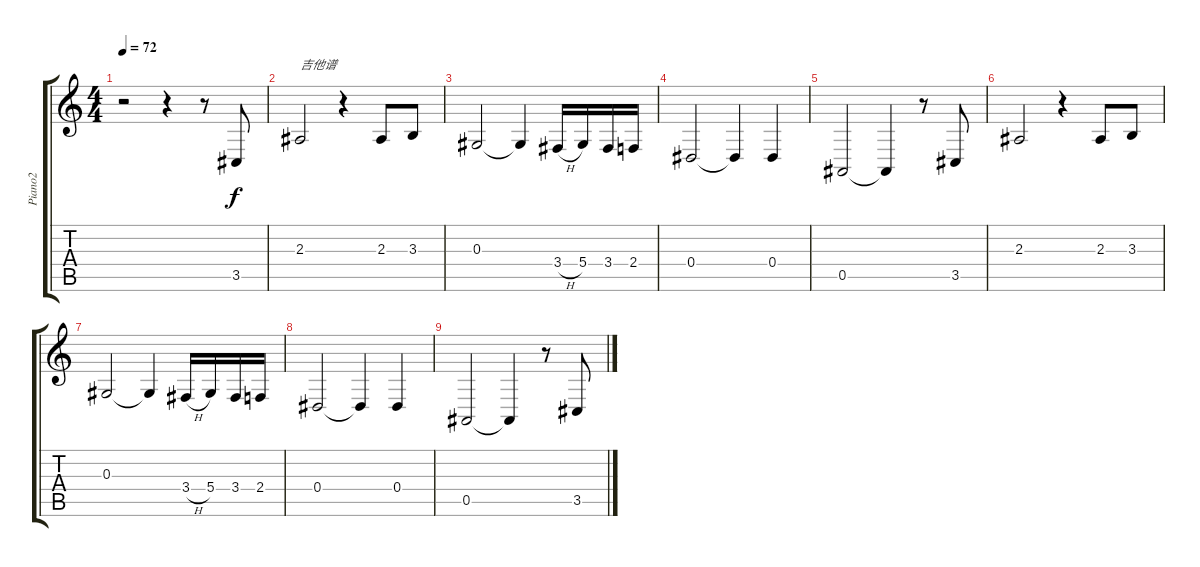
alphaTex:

\track ("Piano2" "Piano2") {instrument acousticgrandpiano}
\staff {score tabs}
\tuning (F4 C4 Ab3 Eb3 Bb2 F2) {hide}
\ts (4 4)
\tempo 72
\clef g2
\ks c
r.2{dy f instrument acousticgrandpiano} r.4 r.8 3.5.8 |
2.3.2{txt "吉他谱"} r.4 2.3.8 3.3.8 |
0.3.2 0.3{t}.4 3.4{h}.16 5.4.16 3.4.16 2.4.16 |
0.4.2 0.4{t}.4 0.4.4 |
0.5.2 0.5{t}.4 r.8 3.5.8 |
2.3.2 r.4 2.3.8 3.3.8 |
0.3.2 0.3{t}.4 3.4{h}.16 5.4.16 3.4.16 2.4.16 |
0.4.2 0.4{t}.4 0.4.4 |
0.5.2 0.5{t}.4 r.8 3.5.8
